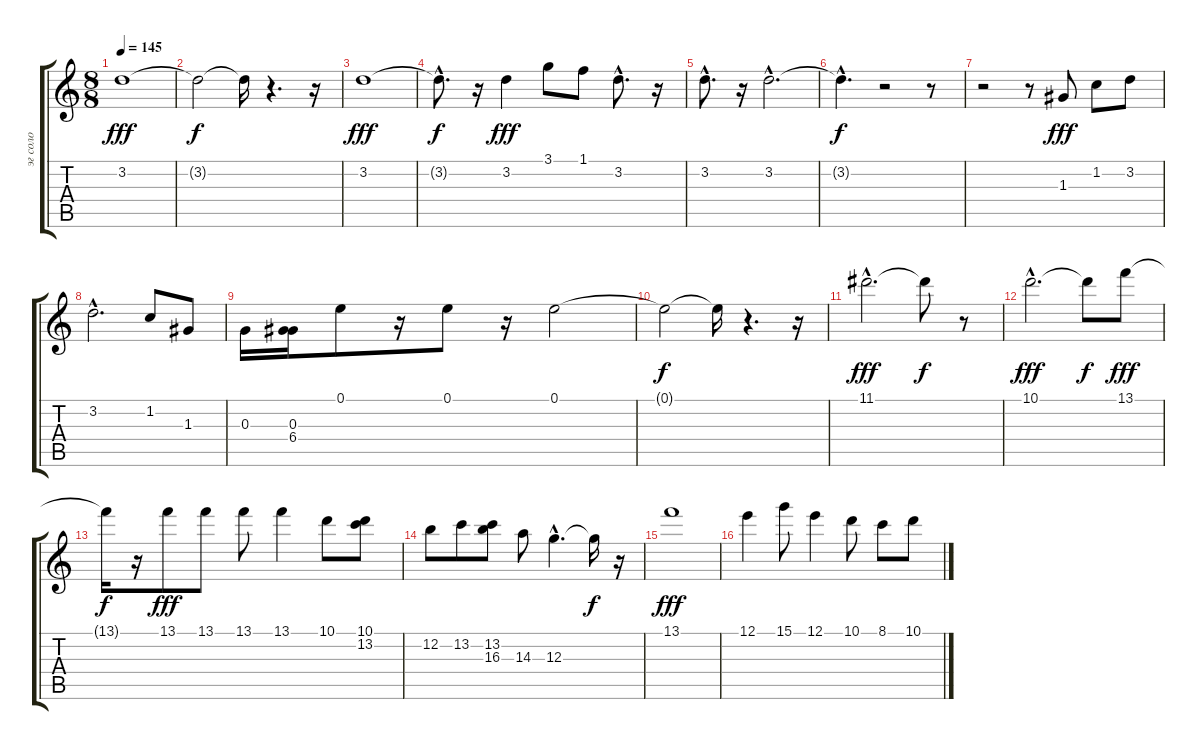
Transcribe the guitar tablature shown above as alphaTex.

\track ("эг соло" "эг соло") {instrument overdrivenguitar}
\staff {score tabs}
\tuning (E4 B3 G3 D3 A2 E2) {hide}
\ts (8 8)
\tempo 145
\clef g2
\ks c
3.2.1{dy fff} |
3.2{t}.2{dy f} 3.2{t}.16 r.4{d} r.16 |
3.2.1{dy fff} |
3.2{hac t}.8{d dy f} r.16 3.2.4{dy fff} 3.1.8 1.1.8 3.2{hac}.8{d} r.16 |
3.2{hac}.8{d} r.16 3.2{hac}.2{d} |
3.2{hac t}.4{d dy f} r.2 r.8 |
r.2 r.8 1.3.8{dy fff} 1.2.8 3.2.8 |
3.2{hac}.2{d} 1.2.8 1.3.8 |
0.3.16 (0.3 6.4).16 0.1.8 r.16 0.1.8 r.16 0.1.2 |
0.1{t}.2{dy f} 0.1{t}.16 r.4{d} r.16 |
11.1{hac}.2{d dy fff} 11.1{t}.8{dy f} r.8 |
10.1{hac}.2{d dy fff} 10.1{t}.8{dy f} 13.1.8{dy fff} |
13.1{t}.16{dy f} r.16 13.1.8{dy fff} 13.1.8 13.1.8 13.1.4 10.1.8 (10.1 13.2).8 |
12.2.8 13.2.8 (13.2 16.3).8 14.3.8 12.3{hac}.4{d} 12.3{t}.16{dy f} r.16 |
13.1.1{dy fff} |
12.1.4 15.1.8 12.1.4 10.1.8 8.1.8 10.1.8
